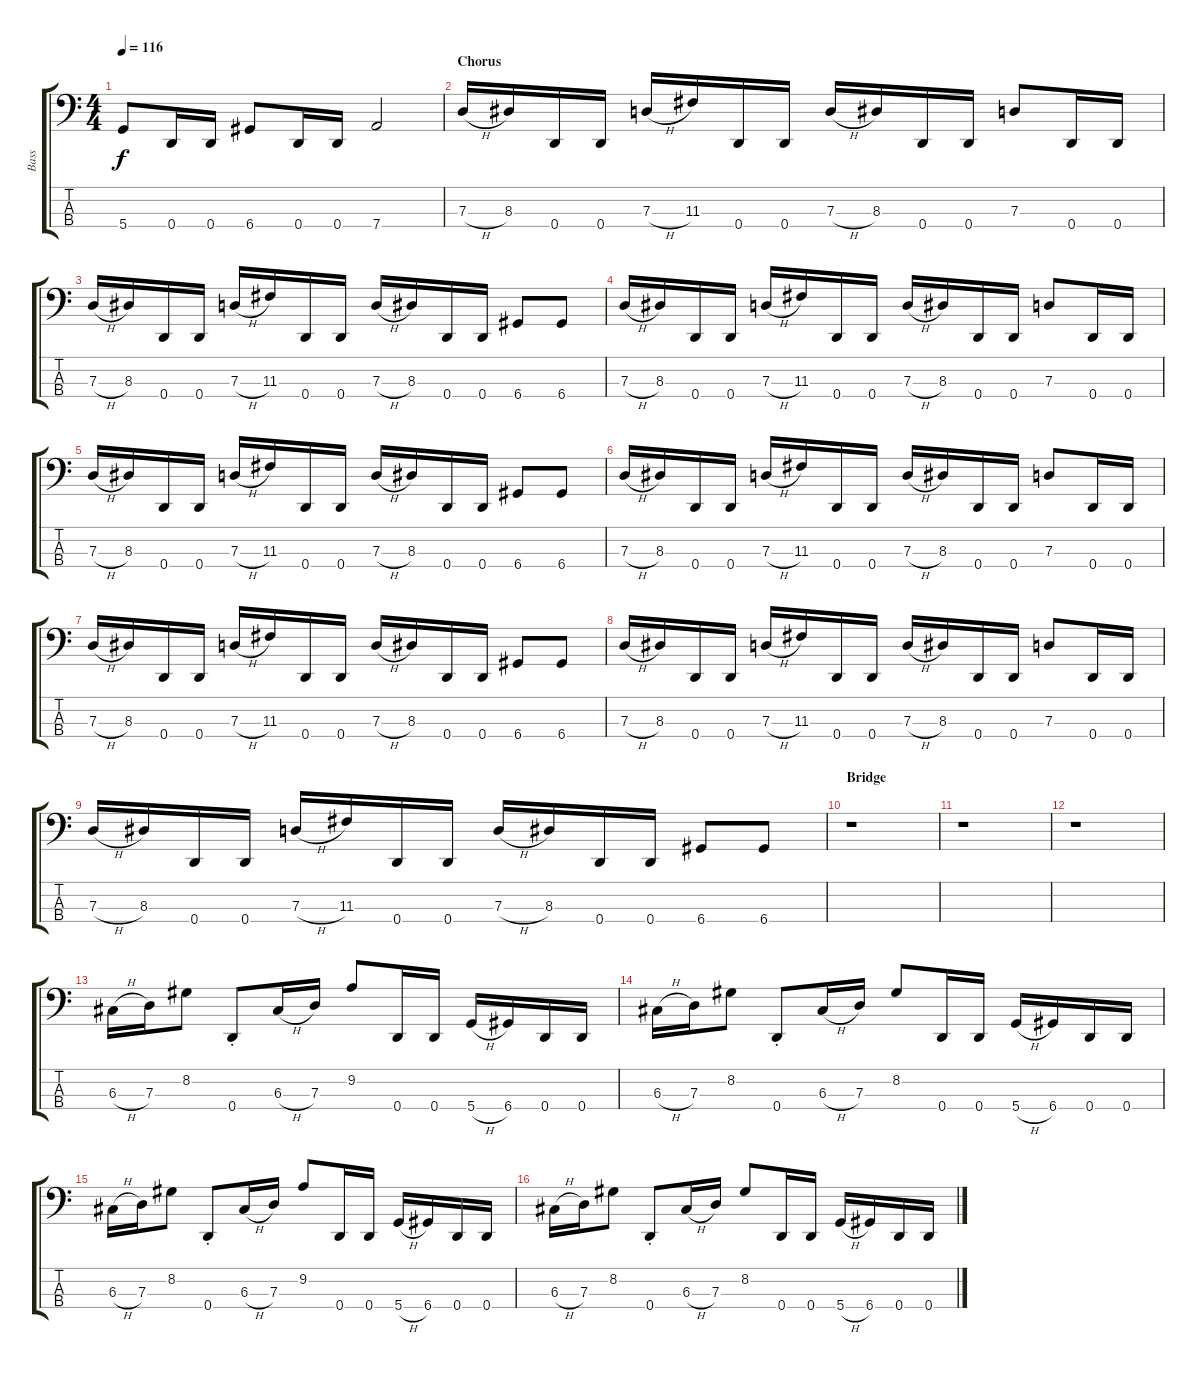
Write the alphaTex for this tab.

\track ("Bass" "Bass") {instrument electricbasspick}
\staff {score tabs}
\tuning (F2 C2 G1 D1) {hide}
\ts (4 4)
\tempo 116
\clef f4
\ks c
5.4.8{dy f} 0.4.16 0.4.16 6.4.8 0.4.16 0.4.16 7.4.2 |
\section ("" "Chorus")
7.3{h}.16 8.3.16 0.4.16 0.4.16 7.3{h}.16 11.3.16 0.4.16 0.4.16 7.3{h}.16 8.3.16 0.4.16 0.4.16 7.3.8 0.4.16 0.4.16 |
7.3{h}.16 8.3.16 0.4.16 0.4.16 7.3{h}.16 11.3.16 0.4.16 0.4.16 7.3{h}.16 8.3.16 0.4.16 0.4.16 6.4.8 6.4.8 |
7.3{h}.16 8.3.16 0.4.16 0.4.16 7.3{h}.16 11.3.16 0.4.16 0.4.16 7.3{h}.16 8.3.16 0.4.16 0.4.16 7.3.8 0.4.16 0.4.16 |
7.3{h}.16 8.3.16 0.4.16 0.4.16 7.3{h}.16 11.3.16 0.4.16 0.4.16 7.3{h}.16 8.3.16 0.4.16 0.4.16 6.4.8 6.4.8 |
7.3{h}.16 8.3.16 0.4.16 0.4.16 7.3{h}.16 11.3.16 0.4.16 0.4.16 7.3{h}.16 8.3.16 0.4.16 0.4.16 7.3.8 0.4.16 0.4.16 |
7.3{h}.16 8.3.16 0.4.16 0.4.16 7.3{h}.16 11.3.16 0.4.16 0.4.16 7.3{h}.16 8.3.16 0.4.16 0.4.16 6.4.8 6.4.8 |
7.3{h}.16 8.3.16 0.4.16 0.4.16 7.3{h}.16 11.3.16 0.4.16 0.4.16 7.3{h}.16 8.3.16 0.4.16 0.4.16 7.3.8 0.4.16 0.4.16 |
7.3{h}.16 8.3.16 0.4.16 0.4.16 7.3{h}.16 11.3.16 0.4.16 0.4.16 7.3{h}.16 8.3.16 0.4.16 0.4.16 6.4.8 6.4.8 |
\section ("" "Bridge")
r.1 |
r.1 |
r.1 |
6.3{h}.16 7.3.16 8.2.8 0.4{st}.8 6.3{h}.16 7.3.16 9.2.8 0.4.16 0.4.16 5.4{h}.16 6.4.16 0.4.16 0.4.16 |
6.3{h}.16 7.3.16 8.2.8 0.4{st}.8 6.3{h}.16 7.3.16 8.2.8 0.4.16 0.4.16 5.4{h}.16 6.4.16 0.4.16 0.4.16 |
6.3{h}.16 7.3.16 8.2.8 0.4{st}.8 6.3{h}.16 7.3.16 9.2.8 0.4.16 0.4.16 5.4{h}.16 6.4.16 0.4.16 0.4.16 |
6.3{h}.16 7.3.16 8.2.8 0.4{st}.8 6.3{h}.16 7.3.16 8.2.8 0.4.16 0.4.16 5.4{h}.16 6.4.16 0.4.16 0.4.16
